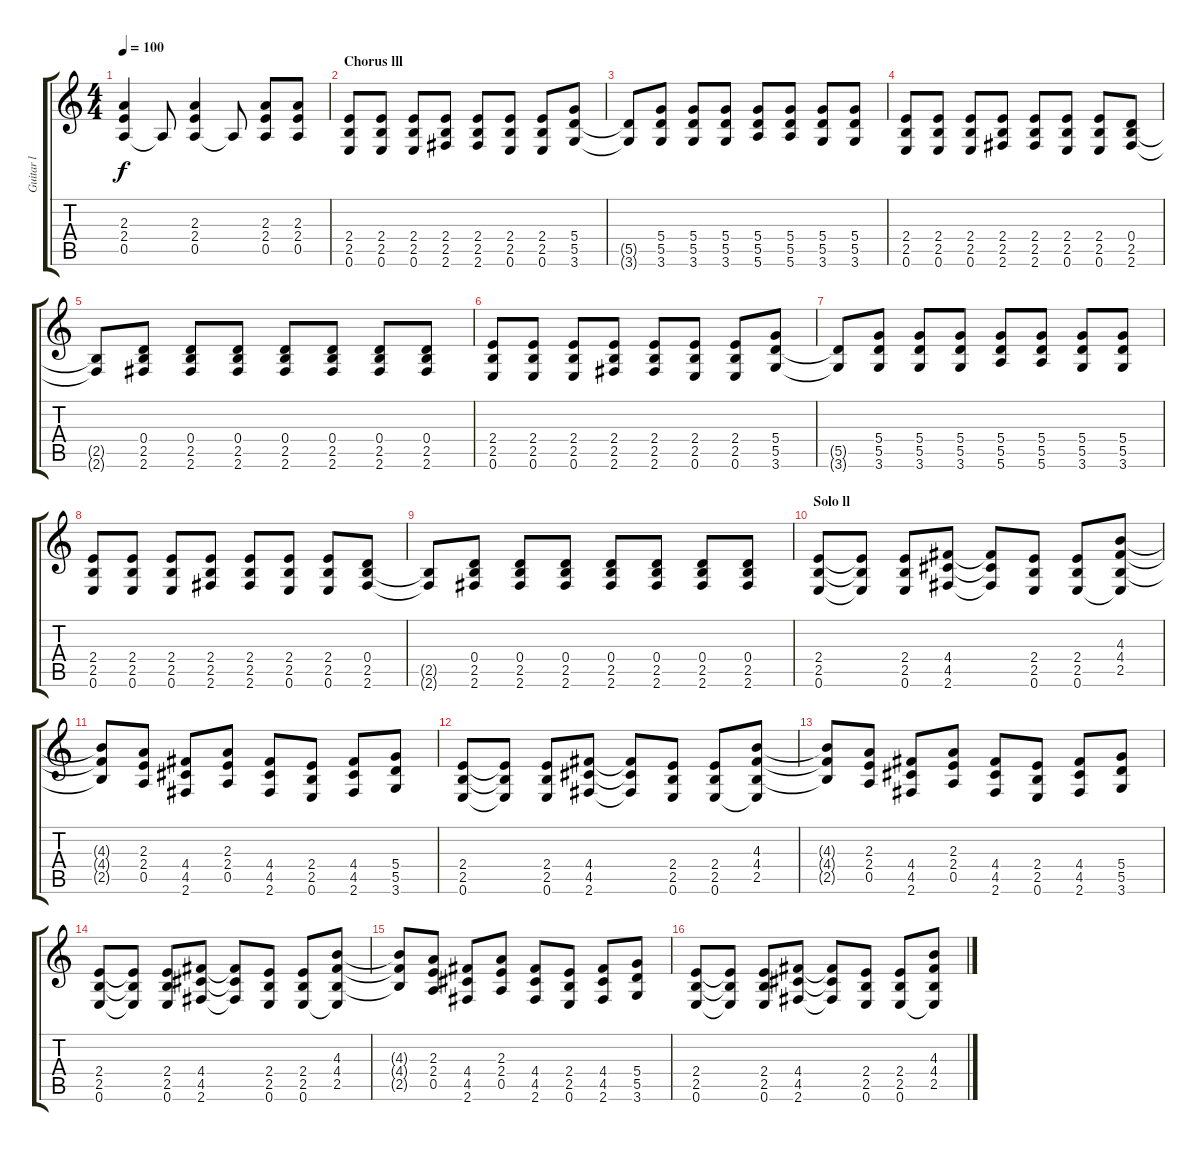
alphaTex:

\track ("Guitar l" "Guitar l") {instrument distortionguitar}
\staff {score tabs}
\tuning (E4 B3 G3 D3 A2 E2) {hide}
\ts (4 4)
\tempo 100
\clef g2
\ks c
(2.3 2.4 0.5).4{dy f} 0.5{t}.8 (2.3 2.4 0.5).4 0.5{t}.8 (2.3 2.4 0.5).8 (2.3 2.4 0.5).8 |
\section ("" "Chorus lll")
(2.4 2.5 0.6).8 (2.4 2.5 0.6).8 (2.4 2.5 0.6).8 (2.4 2.5 2.6).8 (2.4 2.5 2.6).8 (2.4 2.5 0.6).8 (2.4 2.5 0.6).8 (5.4 5.5 3.6).8 |
(5.5{t} 3.6{t}).8 (5.4 5.5 3.6).8 (5.4 5.5 3.6).8 (5.4 5.5 3.6).8 (5.4 5.5 5.6).8 (5.4 5.5 5.6).8 (5.4 5.5 3.6).8 (5.4 5.5 3.6).8 |
(2.4 2.5 0.6).8 (2.4 2.5 0.6).8 (2.4 2.5 0.6).8 (2.4 2.5 2.6).8 (2.4 2.5 2.6).8 (2.4 2.5 0.6).8 (2.4 2.5 0.6).8 (0.4 2.5 2.6).8 |
(2.5{t} 2.6{t}).8 (0.4 2.5 2.6).8 (0.4 2.5 2.6).8 (0.4 2.5 2.6).8 (0.4 2.5 2.6).8 (0.4 2.5 2.6).8 (0.4 2.5 2.6).8 (0.4 2.5 2.6).8 |
(2.4 2.5 0.6).8 (2.4 2.5 0.6).8 (2.4 2.5 0.6).8 (2.4 2.5 2.6).8 (2.4 2.5 2.6).8 (2.4 2.5 0.6).8 (2.4 2.5 0.6).8 (5.4 5.5 3.6).8 |
(5.5{t} 3.6{t}).8 (5.4 5.5 3.6).8 (5.4 5.5 3.6).8 (5.4 5.5 3.6).8 (5.4 5.5 5.6).8 (5.4 5.5 5.6).8 (5.4 5.5 3.6).8 (5.4 5.5 3.6).8 |
(2.4 2.5 0.6).8 (2.4 2.5 0.6).8 (2.4 2.5 0.6).8 (2.4 2.5 2.6).8 (2.4 2.5 2.6).8 (2.4 2.5 0.6).8 (2.4 2.5 0.6).8 (0.4 2.5 2.6).8 |
(2.5{t} 2.6{t}).8 (0.4 2.5 2.6).8 (0.4 2.5 2.6).8 (0.4 2.5 2.6).8 (0.4 2.5 2.6).8 (0.4 2.5 2.6).8 (0.4 2.5 2.6).8 (0.4 2.5 2.6).8 |
\section ("" "Solo ll")
(2.4 2.5 0.6).8 (2.4{t} 2.5{t} 0.6{t}).8 (2.4 2.5 0.6).8 (4.4 4.5 2.6).8 (4.4{t} 4.5{t} 2.6{t}).8 (2.4 2.5 0.6).8 (2.4 2.5 0.6).8 (4.3 4.4 2.5 0.6{t}).8 |
(4.3{t} 4.4{t} 2.5{t}).8 (2.3 2.4 0.5).8 (4.4 4.5 2.6).8 (2.3 2.4 0.5).8 (4.4 4.5 2.6).8 (2.4 2.5 0.6).8 (4.4 4.5 2.6).8 (5.4 5.5 3.6).8 |
(2.4 2.5 0.6).8 (2.4{t} 2.5{t} 0.6{t}).8 (2.4 2.5 0.6).8 (4.4 4.5 2.6).8 (4.4{t} 4.5{t} 2.6{t}).8 (2.4 2.5 0.6).8 (2.4 2.5 0.6).8 (4.3 4.4 2.5 0.6{t}).8 |
(4.3{t} 4.4{t} 2.5{t}).8 (2.3 2.4 0.5).8 (4.4 4.5 2.6).8 (2.3 2.4 0.5).8 (4.4 4.5 2.6).8 (2.4 2.5 0.6).8 (4.4 4.5 2.6).8 (5.4 5.5 3.6).8 |
(2.4 2.5 0.6).8 (2.4{t} 2.5{t} 0.6{t}).8 (2.4 2.5 0.6).8 (4.4 4.5 2.6).8 (4.4{t} 4.5{t} 2.6{t}).8 (2.4 2.5 0.6).8 (2.4 2.5 0.6).8 (4.3 4.4 2.5 0.6{t}).8 |
(4.3{t} 4.4{t} 2.5{t}).8 (2.3 2.4 0.5).8 (4.4 4.5 2.6).8 (2.3 2.4 0.5).8 (4.4 4.5 2.6).8 (2.4 2.5 0.6).8 (4.4 4.5 2.6).8 (5.4 5.5 3.6).8 |
(2.4 2.5 0.6).8 (2.4{t} 2.5{t} 0.6{t}).8 (2.4 2.5 0.6).8 (4.4 4.5 2.6).8 (4.4{t} 4.5{t} 2.6{t}).8 (2.4 2.5 0.6).8 (2.4 2.5 0.6).8 (4.3 4.4 2.5 0.6{t}).8
